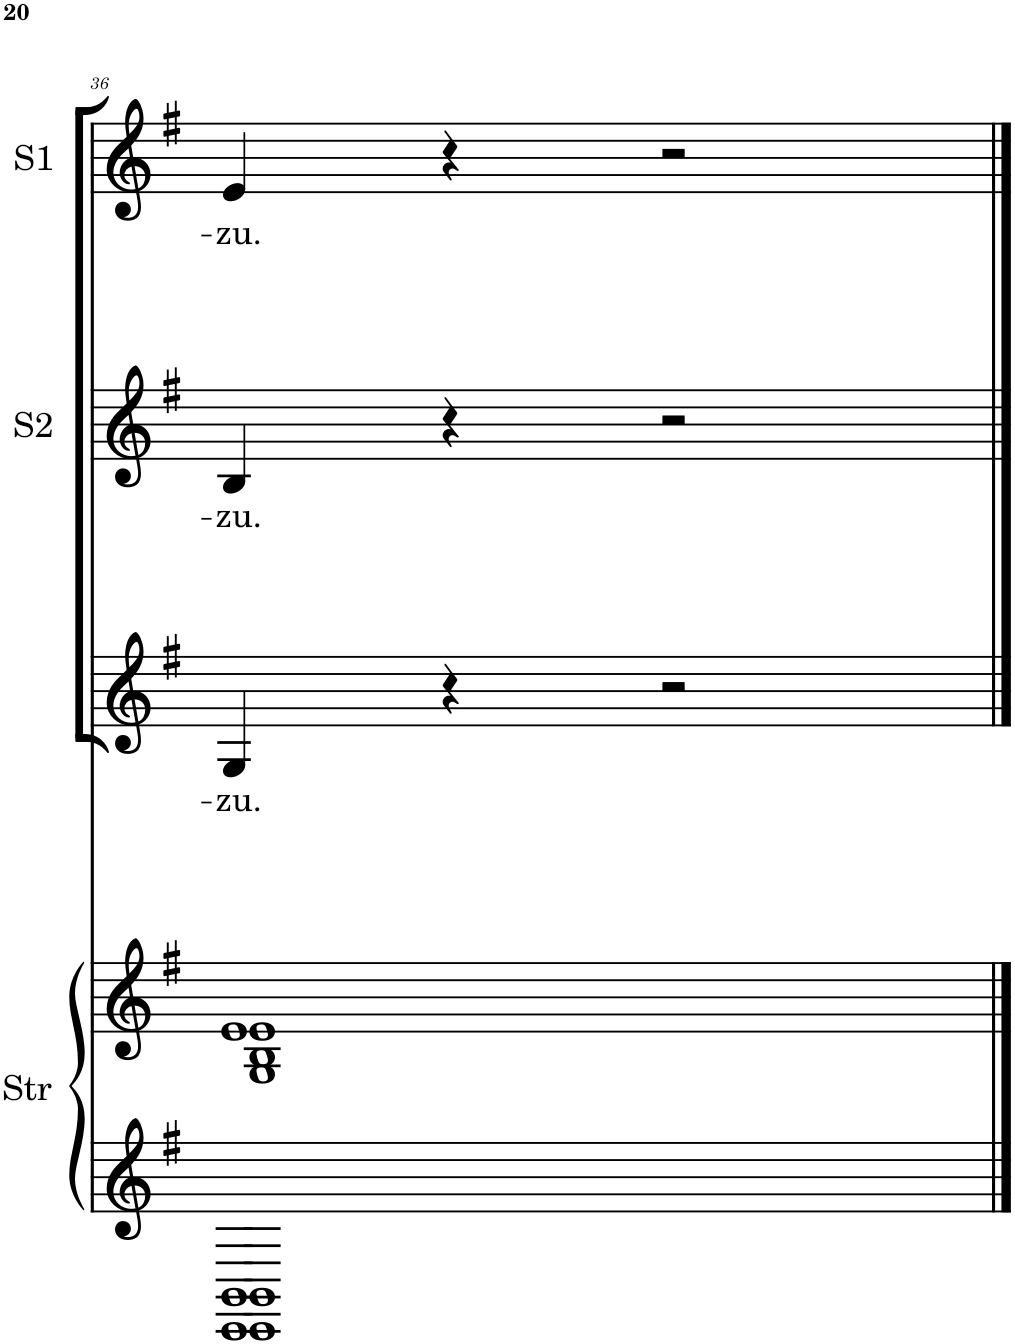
**kern	**kern	**kern	**text	**kern	**text	**kern	**text
*part4	*part4	*part3	*part3	*part2	*part2	*part1	*part1
*staff5	*staff4	*staff3	*staff3	*staff2	*staff2	*staff1	*staff1
*I"Strings	*	*I"Alto	*	*I"Soprano 2	*	*I"Soprano 1	*
*I'Str	*	*	*	*I'S2	*	*I'S1	*
!!LO:PB:g=z
*clefG2	*clefG2	*clefG2	*	*clefG2	*	*clefG2	*
*k[b-e-a-d-]	*k[b-e-a-d-]	*k[b-e-a-d-]	*	*k[b-e-a-d-]	*	*k[b-e-a-d-]	*
*A-:	*A-:	*A-:	*	*A-:	*	*A-:	*
*M4/4	*M4/4	*M4/4	*	*M4/4	*	*M4/4	*
=36	=36	=36	=36	=36	=36	=36	=36
*^	*^	*	*	*	*	*	*
!	!	!	!	!	!LO:LY:b	!	!LO:LY:b	!	!LO:LY:b
1EEn 1BBn	1EEn 1BB	1en	1G 1Bn 1e	4G/	-zu.	4Bn/	-zu.	4en/	-zu.
.	.	.	.	4r	.	4r	.	4r	.
.	.	.	.	2r	.	2r	.	2r	.
*v	*v	*	*	*	*	*	*	*	*
*	*v	*v	*	*	*	*	*	*
==	==	==	==	==	==	==	==
*-	*-	*-	*-	*-	*-	*-	*-
